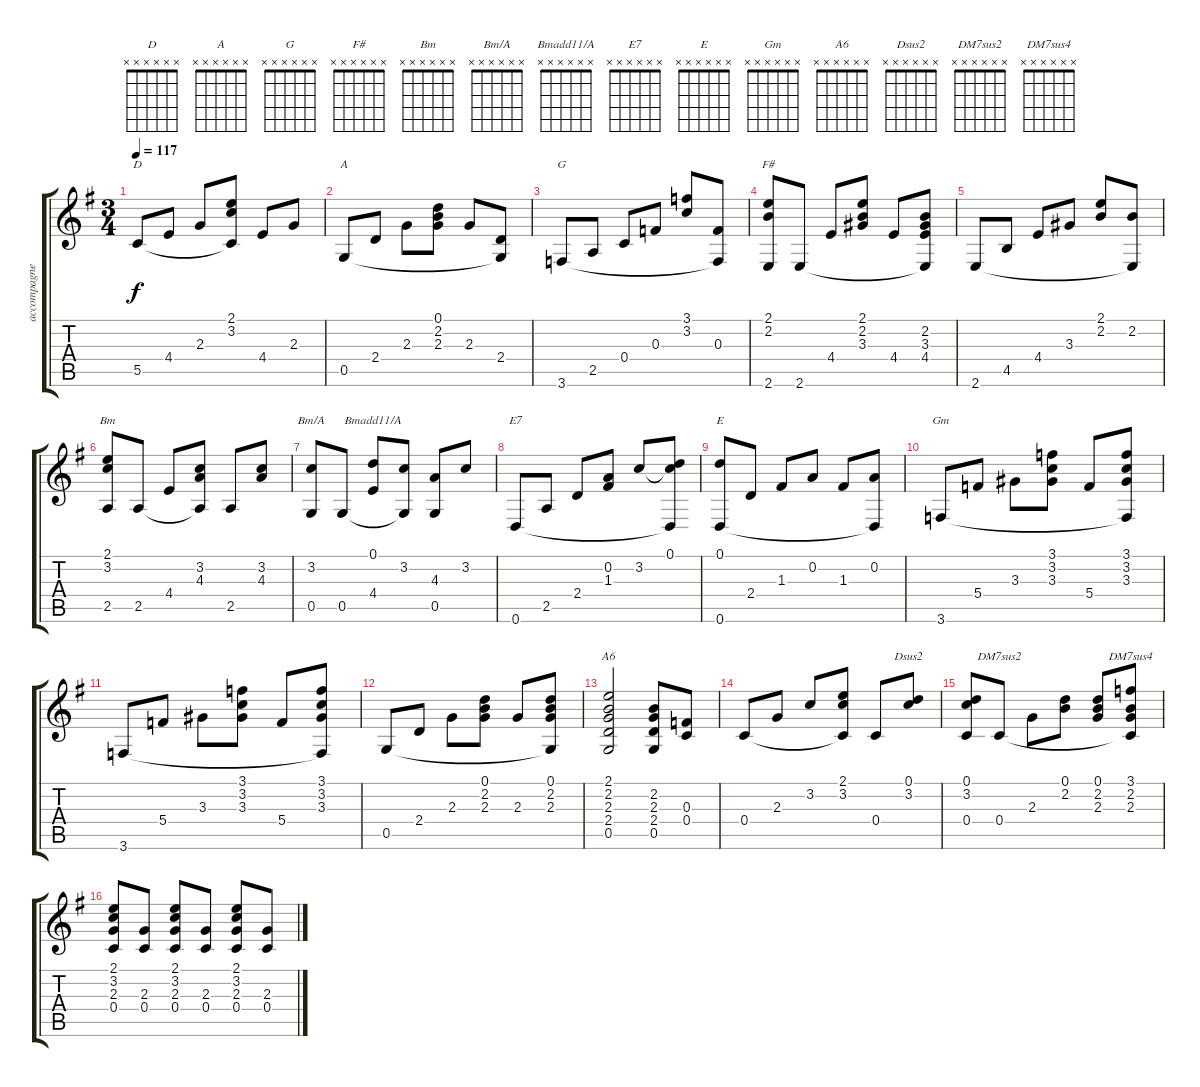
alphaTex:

\track ("accompagnement" "accompagne") {instrument acousticguitarsteel}
\staff {score tabs}
\tuning (D4 A3 F3 C3 G2 D2) {hide}
\chord ("D" x x x x x x)
\chord ("A" x x x x x x)
\chord ("G" x x x x x x)
\chord ("F#" x x x x x x)
\chord ("Bm" x x x x x x)
\chord ("Bm/A" x x x x x x)
\chord ("Bmadd11/A" x x x x x x)
\chord ("E7" x x x x x x)
\chord ("E" x x x x x x)
\chord ("Gm" x x x x x x)
\chord ("A6" x x x x x x)
\chord ("Dsus2" x x x x x x)
\chord ("DM7sus2" x x x x x x)
\chord ("DM7sus4" x x x x x x)
\ts (3 4)
\tempo 117
\clef g2
\ks g
5.5.8{ch "D" dy f} 4.4.8 2.3.8 (2.1 3.2 5.5{t}).8 4.4.8 2.3.8 |
0.5.8{ch "A"} 2.4.8 2.3.8 (0.1 2.2 2.3).8 2.3.8 (2.4 0.5{t}).8 |
3.6.8{ch "G"} 2.5.8 0.4.8 0.3.8 (3.1 3.2).8 (0.3 3.6{t}).8 |
(2.1 2.2 2.6).8{ch "F#"} 2.6.8 4.4.8 (2.1 2.2 3.3).8 4.4.8 (2.2 3.3 4.4 2.6{t}).8 |
2.6.8 4.5.8 4.4.8 3.3.8 (2.1 2.2).8 (2.2 2.6{t}).8 |
(2.1 3.2 2.5).8{ch "Bm"} 2.5.8 4.4.8 (3.2 4.3 2.5{t}).8 2.5.8 (3.2 4.3).8 |
(3.2 0.5).8{ch "Bm/A"} 0.5.8 (0.1 4.4).8{ch "Bmadd11/A"} (3.2 0.5{t}).8 (4.3 0.5).8 3.2.8 |
0.6.8{ch "E7"} 2.5.8 2.4.8 (0.2 1.3).8 3.2.8 (0.1 3.2{t} 0.6{t}).8 |
(0.1 0.6).8{ch "E"} 2.4.8 1.3.8 0.2.8 1.3.8 (0.2 0.6{t}).8 |
3.6.8{ch "Gm"} 5.4.8 3.3.8 (3.1 3.2 3.3).8 5.4.8 (3.1 3.2 3.3 3.6{t}).8 |
3.6.8 5.4.8 3.3.8 (3.1 3.2 3.3).8 5.4.8 (3.1 3.2 3.3 3.6{t}).8 |
0.5.8 2.4.8 2.3.8 (0.1 2.2 2.3).8 2.3.8 (0.1 2.2 2.3 0.5{t}).8 |
(2.1 2.2 2.3 2.4 0.5).2{ch "A6"} (2.2 2.3 2.4 0.5).8 (0.3 0.4).8 |
0.4.8 2.3.8 3.2.8 (2.1 3.2 0.4{t}).8 0.4.8 (0.1 3.2).8{ch "Dsus2"} |
(0.1 3.2 0.4).8 0.4.8{ch "DM7sus2"} 2.3.8 (0.1 2.2).8 (0.1 2.2 2.3).8 (3.1 2.2 2.3 0.4{t}).8{ch "DM7sus4"} |
(2.1 3.2 2.3 0.4).8 (2.3 0.4).8 (2.1 3.2 2.3 0.4).8 (2.3 0.4).8 (2.1 3.2 2.3 0.4).8 (2.3 0.4).8
